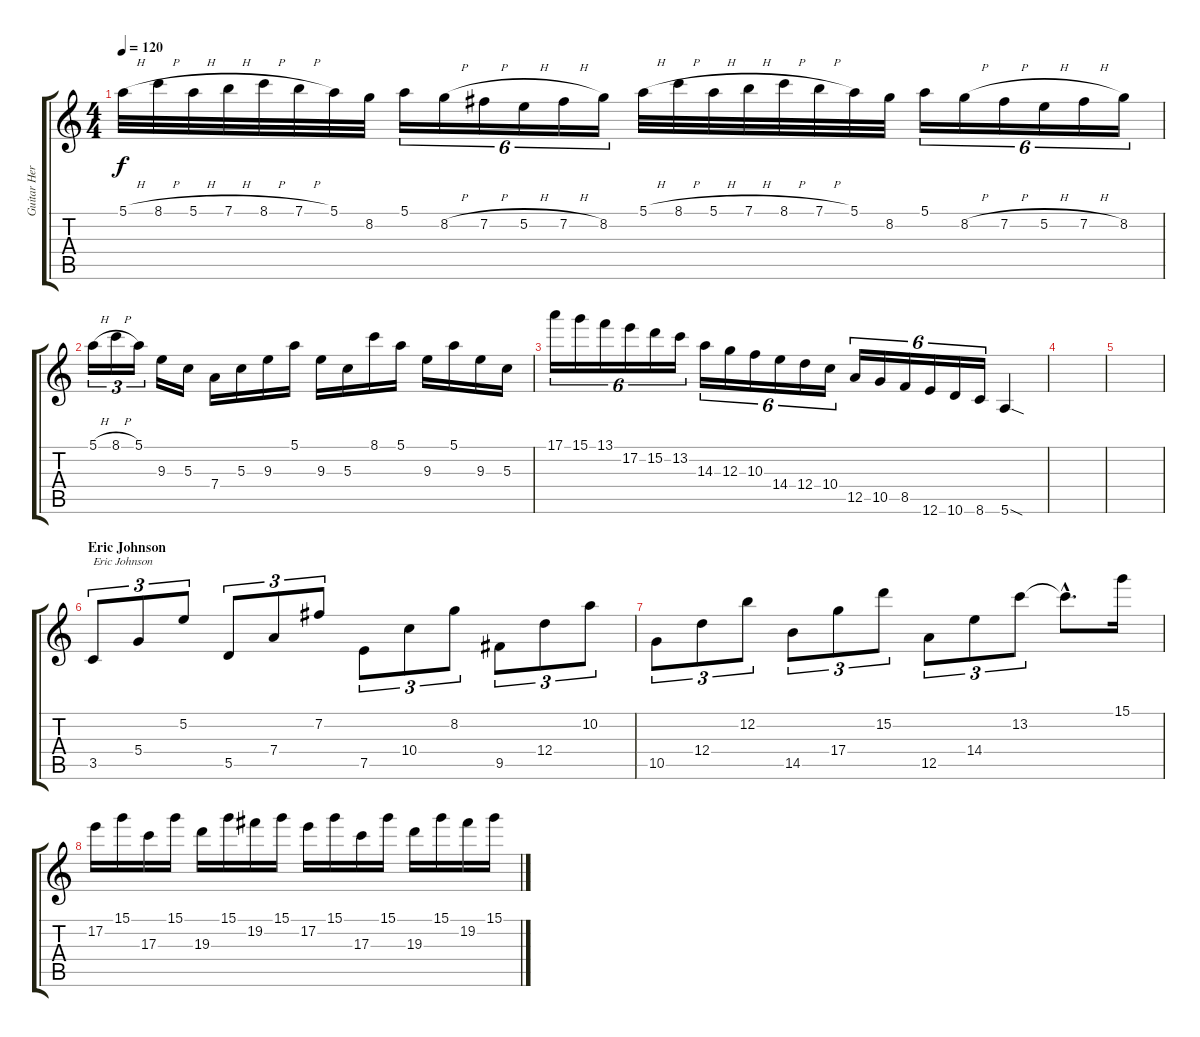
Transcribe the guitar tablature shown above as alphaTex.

\track ("Guitar Heros" "Guitar Her") {instrument overdrivenguitar}
\staff {score tabs}
\tuning (E4 B3 G3 D3 A2 E2) {hide}
\ts (4 4)
\tempo 120
\clef g2
\ks c
5.1{h}.32{dy f} 8.1{h}.32 5.1{h}.32 7.1{h}.32 8.1{h}.32 7.1{h}.32 5.1.32 8.2.32 5.1.16{tu (6 4)} 8.2{h}.16{tu (6 4)} 7.2{h}.16{tu (6 4)} 5.2{h}.16{tu (6 4)} 7.2{h}.16{tu (6 4)} 8.2.16{tu (6 4)} 5.1{h}.32 8.1{h}.32 5.1{h}.32 7.1{h}.32 8.1{h}.32 7.1{h}.32 5.1.32 8.2.32 5.1.16{tu (6 4)} 8.2{h}.16{tu (6 4)} 7.2{h}.16{tu (6 4)} 5.2{h}.16{tu (6 4)} 7.2{h}.16{tu (6 4)} 8.2.16{tu (6 4)} |
5.1{h}.16{tu (3 2)} 8.1{h}.16{tu (3 2)} 5.1.16{tu (3 2)} 9.3.16 5.3.16 7.4.16 5.3.16 9.3.16 5.1.16 9.3.16 5.3.16 8.1.16 5.1.16 9.3.16 5.1.16 9.3.16 5.3.16 |
17.1.16{tu (6 4)} 15.1.16{tu (6 4)} 13.1.16{tu (6 4)} 17.2.16{tu (6 4)} 15.2.16{tu (6 4)} 13.2.16{tu (6 4)} 14.3.16{tu (6 4)} 12.3.16{tu (6 4)} 10.3.16{tu (6 4)} 14.4.16{tu (6 4)} 12.4.16{tu (6 4)} 10.4.16{tu (6 4)} 12.5.16{tu (6 4)} 10.5.16{tu (6 4)} 8.5.16{tu (6 4)} 12.6.16{tu (6 4)} 10.6.16{tu (6 4)} 8.6.16{tu (6 4)} 5.6{sod}.4 |
|
|
\section ("" "Eric Johnson")
3.5.8{tu (3 2) txt "Eric Johnson"} 5.4.8{tu (3 2)} 5.2.8{tu (3 2)} 5.5.8{tu (3 2)} 7.4.8{tu (3 2)} 7.2.8{tu (3 2)} 7.5.8{tu (3 2)} 10.4.8{tu (3 2)} 8.2.8{tu (3 2)} 9.5.8{tu (3 2)} 12.4.8{tu (3 2)} 10.2.8{tu (3 2)} |
10.5.8{tu (3 2)} 12.4.8{tu (3 2)} 12.2.8{tu (3 2)} 14.5.8{tu (3 2)} 17.4.8{tu (3 2)} 15.2.8{tu (3 2)} 12.5.8{tu (3 2)} 14.4.8{tu (3 2)} 13.2.8{tu (3 2)} 13.2{hac t}.8{d} 15.1.16 |
17.2.16 15.1.16 17.3.16 15.1.16 19.3.16 15.1.16 19.2.16 15.1.16 17.2.16 15.1.16 17.3.16 15.1.16 19.3.16 15.1.16 19.2.16 15.1.16
